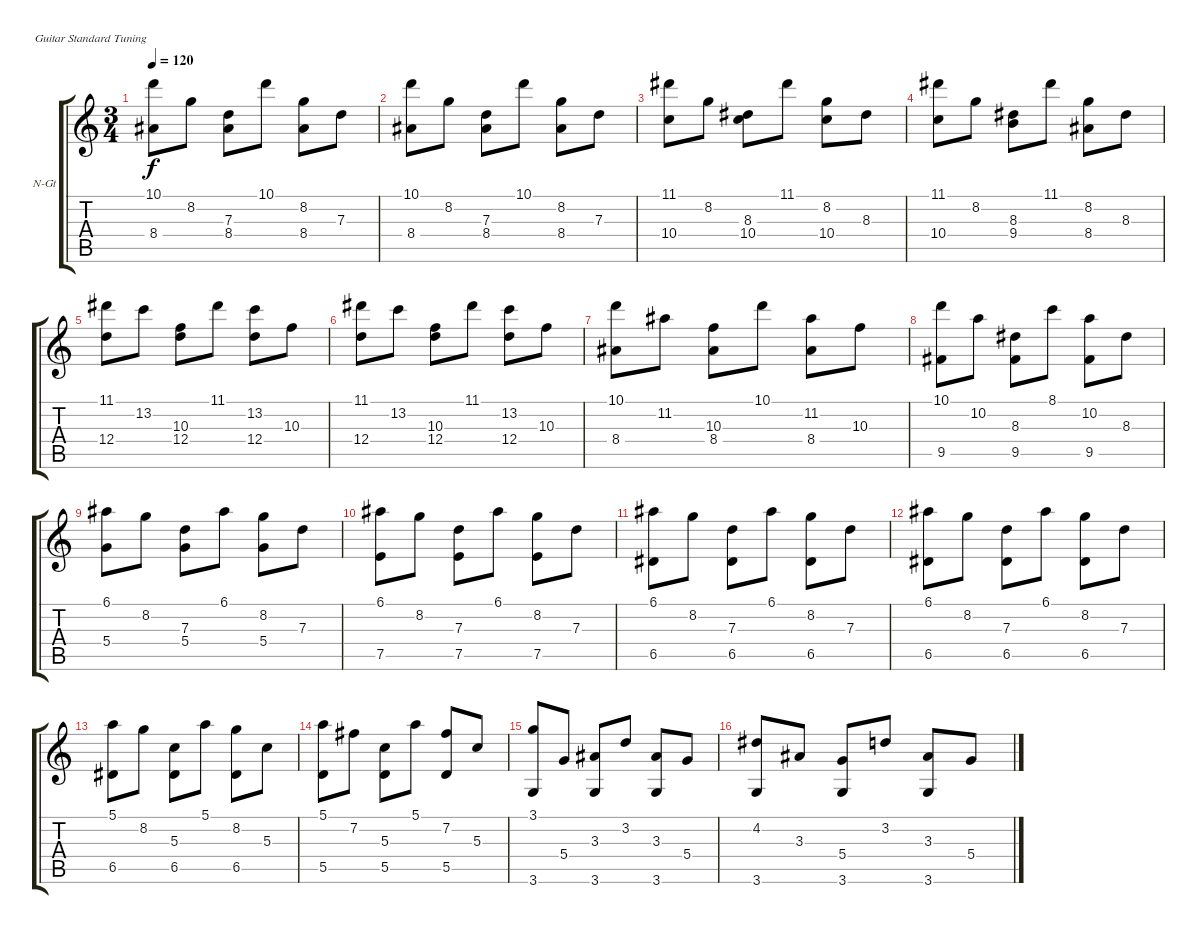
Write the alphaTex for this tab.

\bracketExtendMode groupsimilarinstruments
\firstSystemTrackNameOrientation horizontal
\otherSystemsTrackNameOrientation horizontal
\track ("Pista 1" "N-Gt") {instrument acousticguitarnylon}
\staff {score tabs}
\tuning (E4 B3 G3 D3 A2 E2)
\ts (3 4)
\tempo 120
\clef g2
\ks c
(10.1 8.4).8{dy f} 8.2.8 (7.3 8.4).8 10.1.8 (8.2 8.4).8 7.3.8 |
(10.1 8.4).8 8.2.8 (7.3 8.4).8 10.1.8 (8.2 8.4).8 7.3.8 |
(11.1 10.4).8 8.2.8 (8.3 10.4).8 11.1.8 (8.2 10.4).8 8.3.8 |
(11.1 10.4).8 8.2.8 (8.3 9.4).8 11.1.8 (8.2 8.4).8 8.3.8 |
(11.1 12.4).8 13.2.8 (10.3 12.4).8 11.1.8 (13.2 12.4).8 10.3.8 |
(11.1 12.4).8 13.2.8 (10.3 12.4).8 11.1.8 (13.2 12.4).8 10.3.8 |
(10.1 8.4).8 11.2.8 (10.3 8.4).8 10.1.8 (11.2 8.4).8 10.3.8 |
(10.1 9.5).8 10.2.8 (8.3 9.5).8 8.1.8 (10.2 9.5).8 8.3.8 |
(6.1 5.4).8 8.2.8 (7.3 5.4).8 6.1.8 (8.2 5.4).8 7.3.8 |
(6.1 7.5).8 8.2.8 (7.3 7.5).8 6.1.8 (8.2 7.5).8 7.3.8 |
(6.1 6.5).8 8.2.8 (7.3 6.5).8 6.1.8 (8.2 6.5).8 7.3.8 |
(6.1 6.5).8 8.2.8 (7.3 6.5).8 6.1.8 (8.2 6.5).8 7.3.8 |
(5.1 6.5).8 8.2.8 (5.3 6.5).8 5.1.8 (8.2 6.5).8 5.3.8 |
(5.1 5.5).8 7.2.8 (5.3 5.5).8 5.1.8 (7.2 5.5).8 5.3.8 |
(3.1 3.6).8 5.4.8 (3.3 3.6).8 3.2.8 (3.3 3.6).8 5.4.8 |
(4.2 3.6).8 3.3.8 (5.4 3.6).8 3.2.8 (3.3 3.6).8 5.4.8
